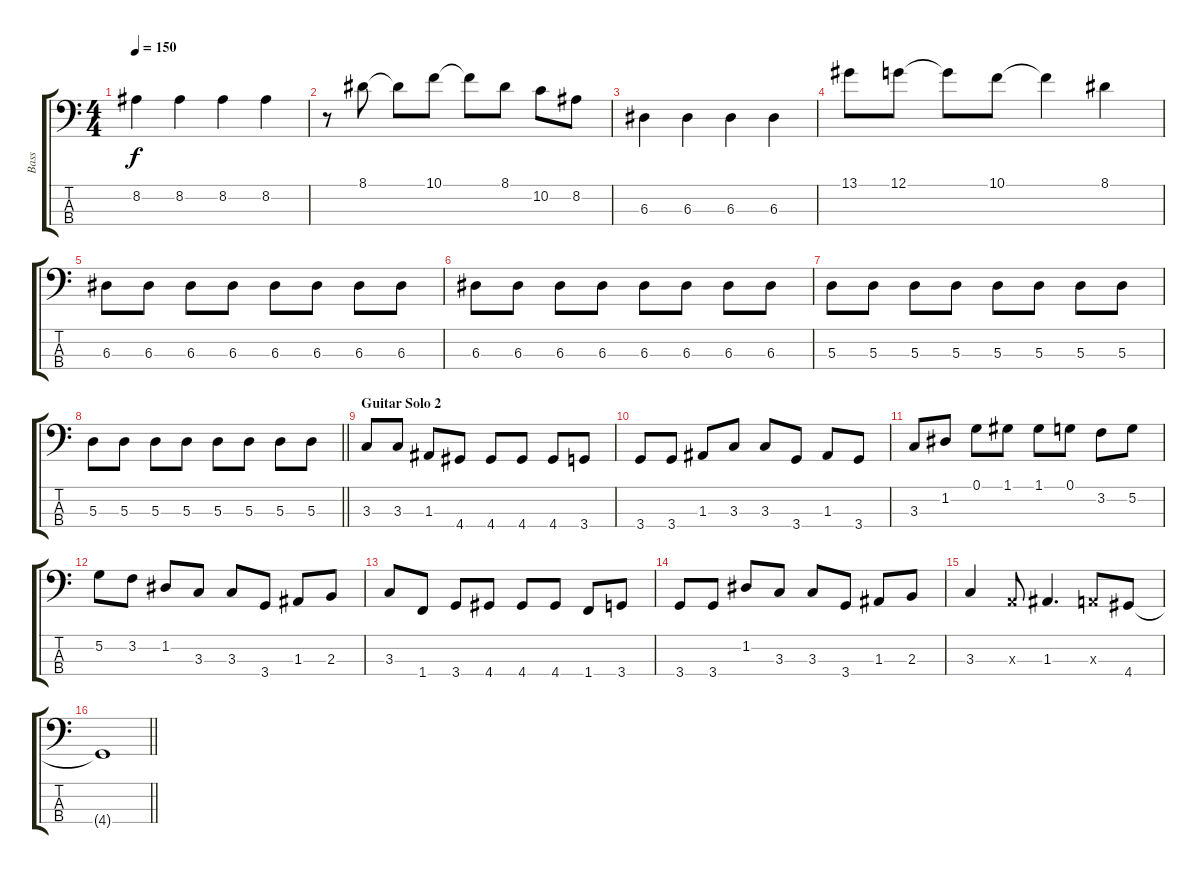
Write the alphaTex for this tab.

\track ("Bass" "Bass") {instrument electricbasspick}
\staff {score tabs}
\tuning (G2 D2 A1 E1) {hide}
\ts (4 4)
\tempo 150
\clef f4
\ks c
8.2.4{dy f} 8.2.4 8.2.4 8.2.4 |
r.8 8.1.8 8.1{t}.8 10.1.8 10.1{t}.8 8.1.8 10.2.8 8.2.8 |
6.3.4 6.3.4 6.3.4 6.3.4 |
13.1.8 12.1.8 12.1{t}.8 10.1.8 10.1{t}.4 8.1.4 |
6.3.8 6.3.8 6.3.8 6.3.8 6.3.8 6.3.8 6.3.8 6.3.8 |
6.3.8 6.3.8 6.3.8 6.3.8 6.3.8 6.3.8 6.3.8 6.3.8 |
5.3.8 5.3.8 5.3.8 5.3.8 5.3.8 5.3.8 5.3.8 5.3.8 |
\barLineRight lightlight
5.3.8 5.3.8 5.3.8 5.3.8 5.3.8 5.3.8 5.3.8 5.3.8 |
\section ("" "Guitar Solo 2")
3.3.8 3.3.8 1.3.8 4.4.8 4.4.8 4.4.8 4.4.8 3.4.8 |
3.4.8 3.4.8 1.3.8 3.3.8 3.3.8 3.4.8 1.3.8 3.4.8 |
3.3.8 1.2.8 0.1.8 1.1.8 1.1.8 0.1.8 3.2.8 5.2.8 |
5.2.8 3.2.8 1.2.8 3.3.8 3.3.8 3.4.8 1.3.8 2.3.8 |
3.3.8 1.4.8 3.4.8 4.4.8 4.4.8 4.4.8 1.4.8 3.4.8 |
3.4.8 3.4.8 1.2.8 3.3.8 3.3.8 3.4.8 1.3.8 2.3.8 |
3.3.4 0.3{x}.8 1.3.4{d} 0.3{x}.8 4.4.8 |
\barLineRight lightlight
4.4{t}.1
